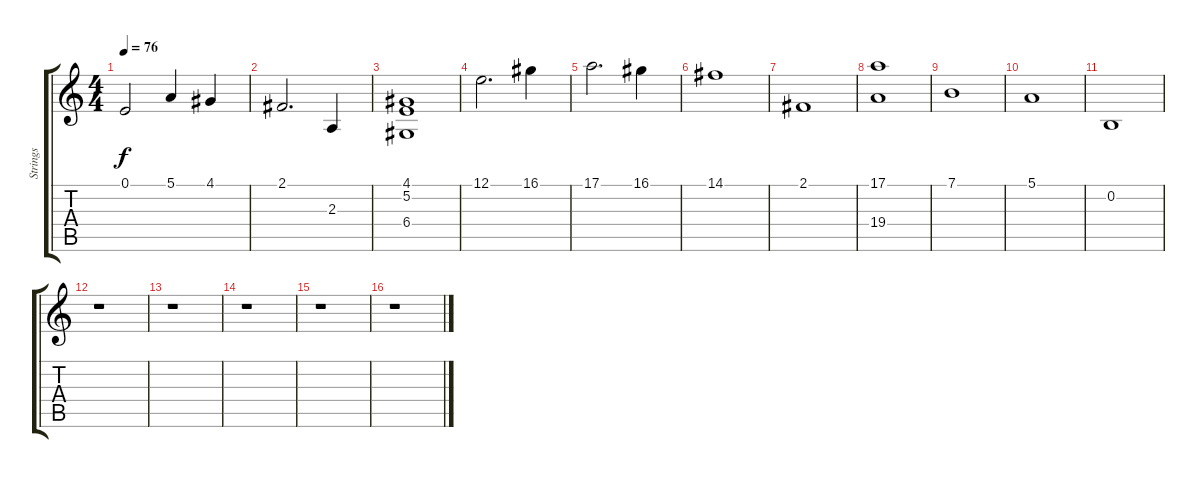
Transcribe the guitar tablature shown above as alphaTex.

\track ("Strings" "Strings") {instrument stringensemble2}
\staff {score tabs}
\tuning (E4 B3 G3 D3 A2 E2) {hide}
\ts (4 4)
\tempo 76
\clef g2
\ks c
0.1{t}.2{dy f} 5.1.4 4.1.4 |
2.1.2{d} 2.3.4 |
(4.1 5.2 6.4).1 |
12.1.2{d} 16.1.4 |
17.1.2{d} 16.1.4 |
14.1.1 |
2.1.1 |
(17.1 19.4).1 |
7.1.1 |
5.1.1 |
0.2.1 |
r.1 |
r.1 |
r.1 |
r.1 |
r.1
